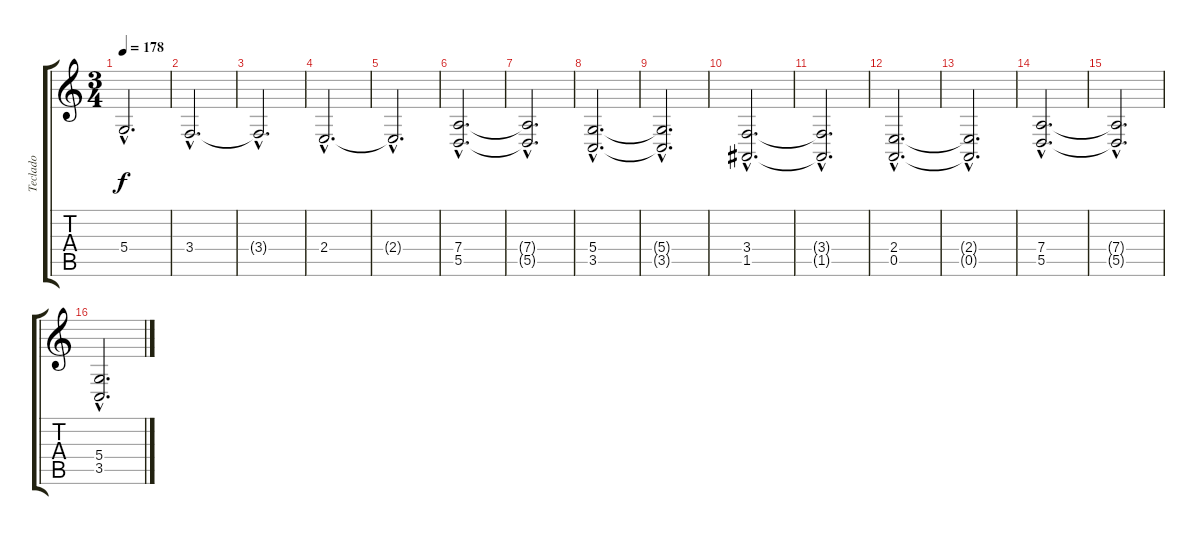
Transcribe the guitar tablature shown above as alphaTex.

\track ("Teclado" "Teclado") {instrument choiraahs}
\staff {score tabs}
\tuning (E4 B3 G3 D3 A2 E2) {hide}
\ts (3 4)
\tempo 178
\clef g2
\ks c
5.4{hac t}.2{d dy f} |
3.4{hac}.2{d} |
3.4{hac t}.2{d} |
2.4{hac}.2{d} |
2.4{hac t}.2{d} |
(7.4{hac} 5.5{hac}).2{d} |
(7.4{hac t} 5.5{hac t}).2{d} |
(5.4{hac} 3.5{hac}).2{d} |
(5.4{hac t} 3.5{hac t}).2{d} |
(3.4{hac} 1.5{hac}).2{d} |
(3.4{hac t} 1.5{hac t}).2{d} |
(2.4{hac} 0.5{hac}).2{d} |
(2.4{hac t} 0.5{hac t}).2{d} |
(7.4{hac} 5.5{hac}).2{d} |
(7.4{hac t} 5.5{hac t}).2{d} |
(5.4{hac} 3.5{hac}).2{d}
